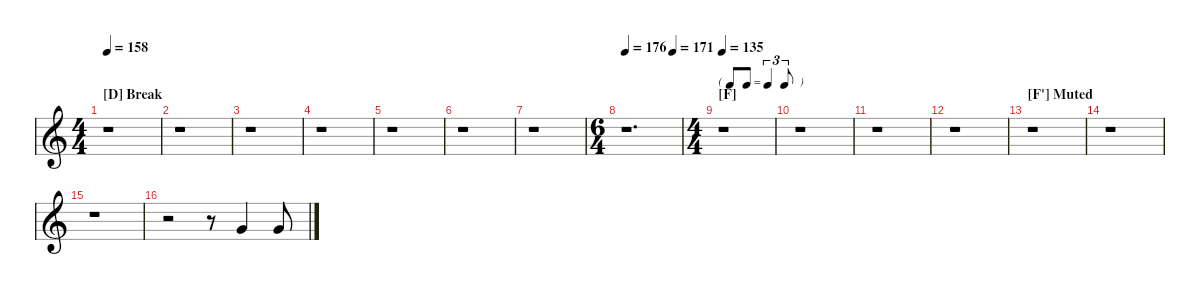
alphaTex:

\defaultSystemsLayout 4
\hideDynamics
\bracketExtendMode nobrackets
\singleTrackTrackNamePolicy hidden
\multiTrackTrackNamePolicy hidden
\firstSystemTrackNameMode fullname
\firstSystemTrackNameOrientation horizontal
\otherSystemsTrackNameOrientation horizontal
\track ("Vocals" "Voc") {instrument trumpet}
\staff {score}
\tuning (E4 B3 G3 D3 A2 E2)
\ts (4 4)
\section ("D" "Break")
\scale
0.296651
\tempo 158
\accidentals auto
\clef g2
\ottava regular
\simile none
\scale
0.333333
\ks c
r.1{dy ff beam Down} |
\scale
0.150718
\scale
0.333333 r.1{beam Down} |
\scale
0.401914
\scale
0.333333 r.1{beam Down} |
\scale
0.150718
\scale
0.333333 r.1{beam Down} |
\scale
0.280543
\scale
0.333333 r.1{beam Down} |
\scale
0.142534
\scale
0.333333 r.1{beam Down} |
\scale
0.38009
\scale
0.260274 r.1{beam Down} |
\ts (6 4)
\scale
0.196833
\tempo 176
\tempo (171 0.85)
\scale
0.369863 r.1{d beam Down} |
\ts (4 4)
\tf triplet8th
\section ("F" "")
\scale
0.275862
\tempo 135
\scale
0.369863 r.1{beam Down} |
\scale
0.241379
\scale
0.333333 r.1{beam Down} |
\scale
0.241379
\scale
0.333333 r.1{beam Down} |
\scale
0.241379
\scale
0.333333 r.1{beam Down} |
\section ("F'" "Muted")
\scale
0.25
\scale
0.333333 r.1{beam Down} |
\scale
0.25
\scale
0.333333 r.1{beam Down} |
\scale
0.25
\scale
0.333333 r.1{beam Down} |
\scale
0.25
\scale
0.333333 r.2{beam Down} r.8{beam Down} 3.1.4{beam Up} 3.1.8{beam Up}
